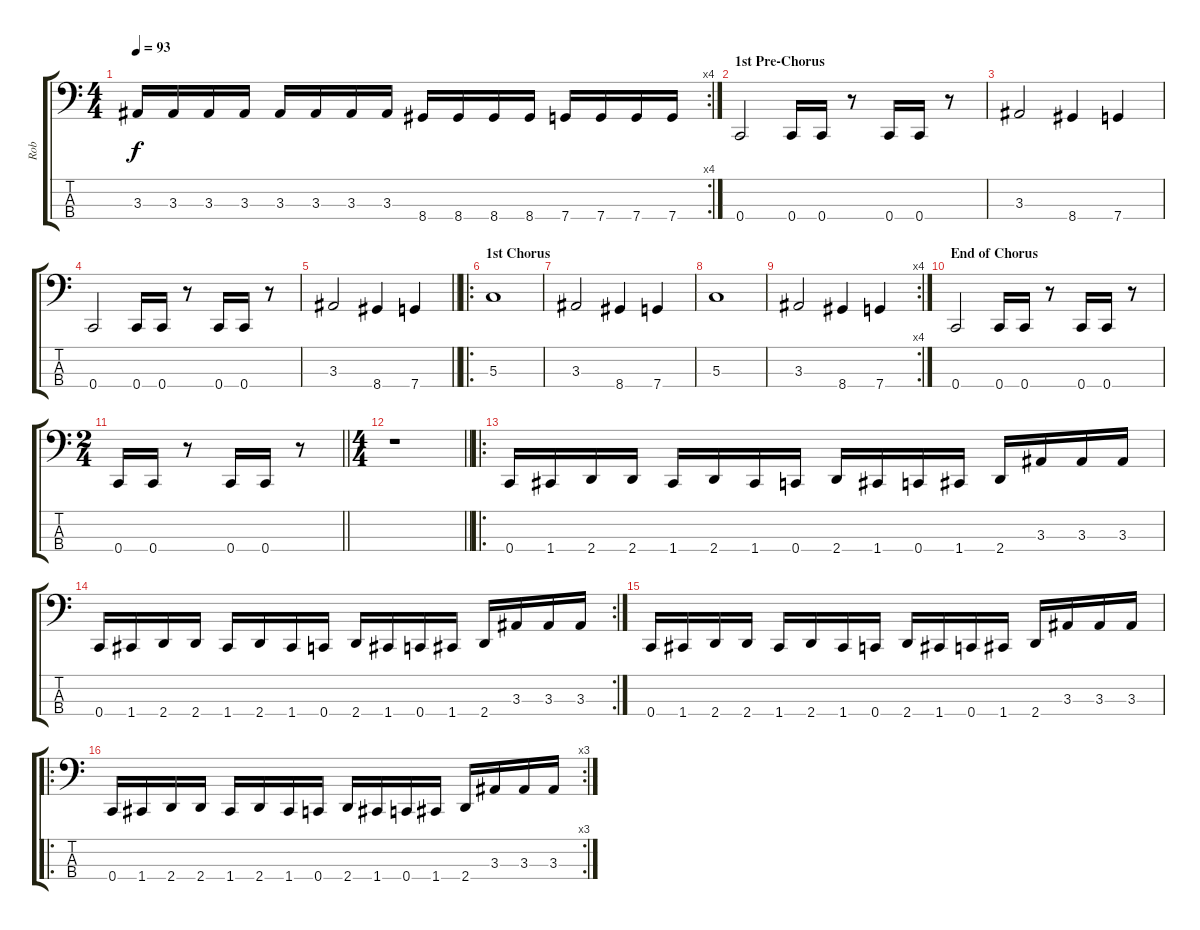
\track ("Rob" "Rob") {instrument electricbassfinger}
\staff {score tabs}
\tuning (F2 C2 G1 C1) {hide}
\rc 4
\ts (4 4)
\tempo 93
\clef f4
\ks c
3.3.16{dy f} 3.3.16 3.3.16 3.3.16 3.3.16 3.3.16 3.3.16 3.3.16 8.4.16 8.4.16 8.4.16 8.4.16 7.4.16 7.4.16 7.4.16 7.4.16 |
\section ("" "1st Pre-Chorus")
0.4.2 0.4.16 0.4.16 r.8 0.4.16 0.4.16 r.8 |
3.3.2 8.4.4 7.4.4 |
0.4.2 0.4.16 0.4.16 r.8 0.4.16 0.4.16 r.8 |
\barLineRight lightlight
3.3.2 8.4.4 7.4.4 |
\ro
\section ("" "1st Chorus")
5.3.1 |
3.3.2 8.4.4 7.4.4 |
5.3.1 |
\rc 4
3.3.2 8.4.4 7.4.4 |
\section ("" "End of Chorus")
0.4.2 0.4.16 0.4.16 r.8 0.4.16 0.4.16 r.8 |
\ts (2 4)
\barLineRight lightlight
0.4.16 0.4.16 r.8 0.4.16 0.4.16 r.8 |
\ts (4 4)
\barLineRight lightlight
r.1 |
\ro
0.4.16 1.4.16 2.4.16 2.4.16 1.4.16 2.4.16 1.4.16 0.4.16 2.4.16 1.4.16 0.4.16 1.4.16 2.4.16 3.3.16 3.3.16 3.3.16 |
\rc 2
0.4.16 1.4.16 2.4.16 2.4.16 1.4.16 2.4.16 1.4.16 0.4.16 2.4.16 1.4.16 0.4.16 1.4.16 2.4.16 3.3.16 3.3.16 3.3.16 |
0.4.16 1.4.16 2.4.16 2.4.16 1.4.16 2.4.16 1.4.16 0.4.16 2.4.16 1.4.16 0.4.16 1.4.16 2.4.16 3.3.16 3.3.16 3.3.16 |
\ro
\rc 3
0.4.16 1.4.16 2.4.16 2.4.16 1.4.16 2.4.16 1.4.16 0.4.16 2.4.16 1.4.16 0.4.16 1.4.16 2.4.16 3.3.16 3.3.16 3.3.16
